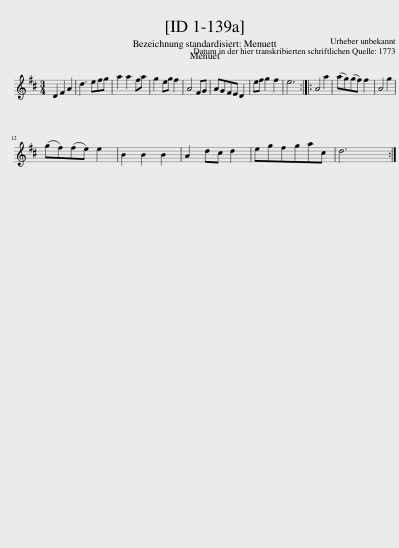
X:1
L:1/8
M:3/4
I:linebreak $
K:D
V:1 treble
V:1
 D2 F2 A2 | d3 efg | a2 a2 fa | g2 eg f2 | A4 FG | %5
 AGFE D2 | ef g2 f2 | e6 :: A4 a2 | (ag)(gf) f2 | %10
 A4 g2 |$ (gf)(fe) e2 | B2 B2 B2 | A2 dc d2 | egfgac | %15
 d6 :| %16
